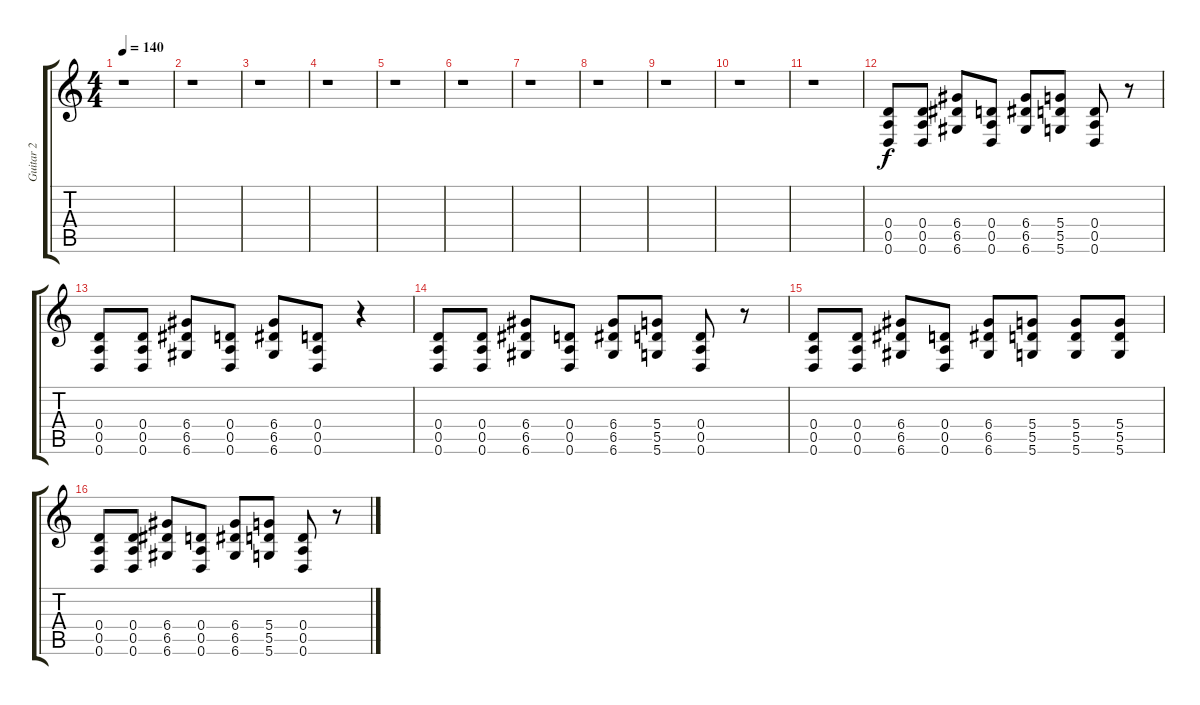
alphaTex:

\track ("Guitar 2" "Guitar 2") {instrument distortionguitar}
\staff {score tabs}
\tuning (E4 B3 G3 D3 A2 D2) {hide}
\ts (4 4)
\tempo 140
\clef g2
\ks c
r.1{dy f instrument distortionguitar} |
r.1 |
r.1 |
r.1 |
r.1 |
r.1 |
r.1 |
r.1 |
r.1 |
r.1 |
r.1 |
(0.4 0.5 0.6).8 (0.4 0.5 0.6).8 (6.4 6.5 6.6).8 (0.4 0.5 0.6).8 (6.4 6.5 6.6).8 (5.4 5.5 5.6).8 (0.4 0.5 0.6).8 r.8 |
(0.4 0.5 0.6).8 (0.4 0.5 0.6).8 (6.4 6.5 6.6).8 (0.4 0.5 0.6).8 (6.4 6.5 6.6).8 (0.4 0.5 0.6).8 r.4 |
(0.4 0.5 0.6).8 (0.4 0.5 0.6).8 (6.4 6.5 6.6).8 (0.4 0.5 0.6).8 (6.4 6.5 6.6).8 (5.4 5.5 5.6).8 (0.4 0.5 0.6).8 r.8 |
(0.4 0.5 0.6).8 (0.4 0.5 0.6).8 (6.4 6.5 6.6).8 (0.4 0.5 0.6).8 (6.4 6.5 6.6).8 (5.4 5.5 5.6).8 (5.4 5.5 5.6).8 (5.4 5.5 5.6).8 |
(0.4 0.5 0.6).8 (0.4 0.5 0.6).8 (6.4 6.5 6.6).8 (0.4 0.5 0.6).8 (6.4 6.5 6.6).8 (5.4 5.5 5.6).8 (0.4 0.5 0.6).8 r.8
